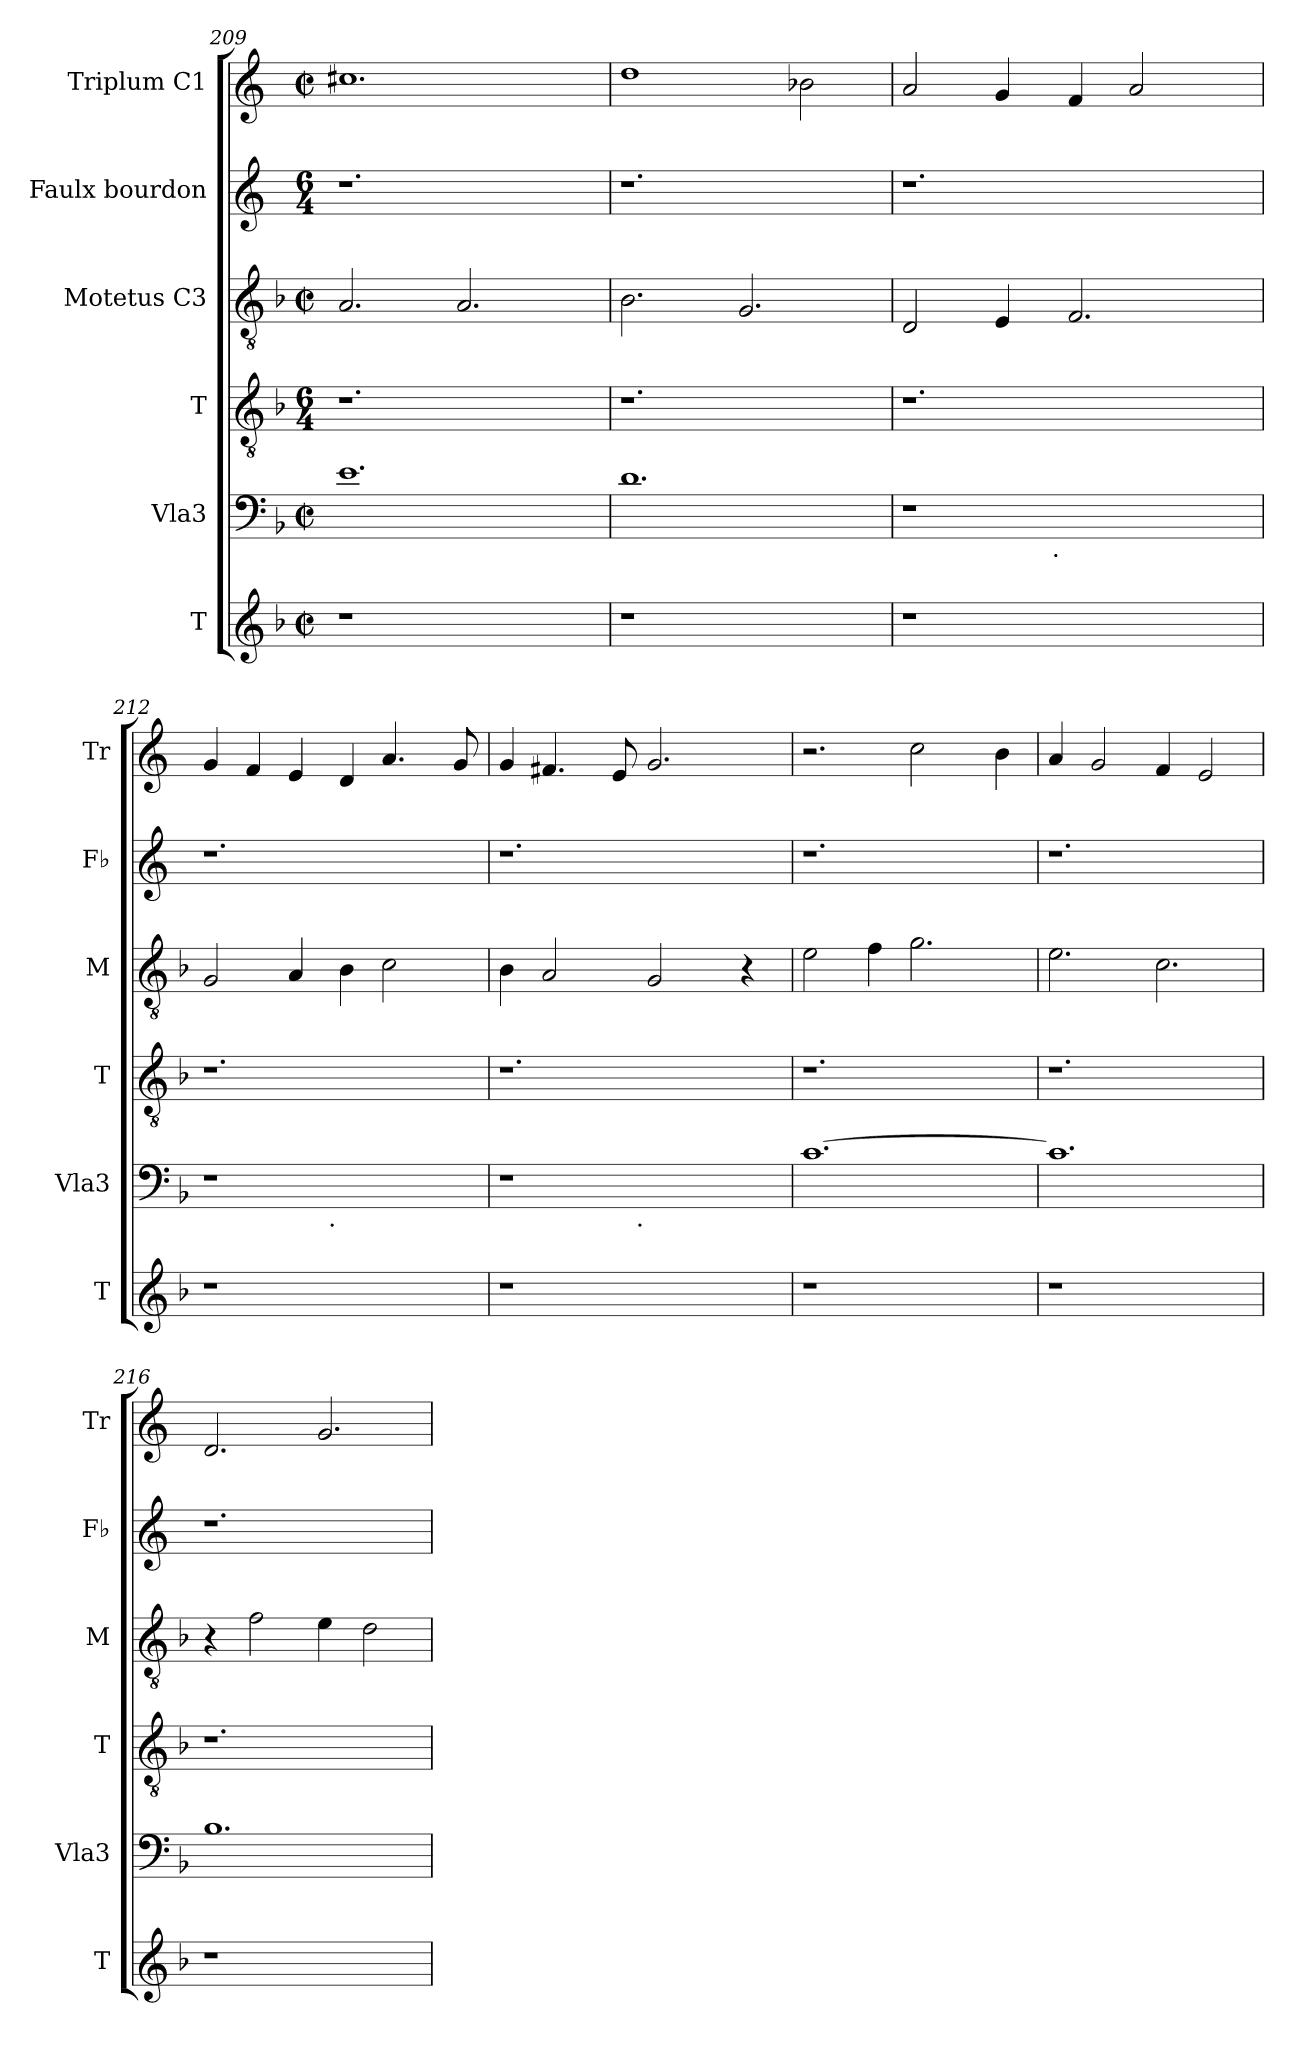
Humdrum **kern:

**kern	**kern	**kern	**kern	**kern	**kern
*part6	*part5	*part4	*part3	*part2	*part1
*staff6	*staff5	*staff4	*staff3	*staff2	*staff1
*I"T	*I"Vla3	*I"T	*I"Motetus C3	*I"Faulx bourdon	*I"Triplum C1
*I'T	*I'Vla3	*I'T	*I'M	*I'Fb	*I'Tr
*clefG2	*clefF4	*clefGv2	*clefGv2	*clefG2	*clefG2
*	*	*	*	*ITrd-3c-5	*ITrd-3c-5
*k[b-]	*k[b-]	*k[b-]	*k[b-]	*k[b-]	*k[b-]
*F:	*F:	*F:	*F:	*F:	*F:
*M2/2	*M2/2	*M6/4	*M2/2	*M6/4	*M2/2
*met(c|)	*met(c|)	*	*met(c|)	*	*met(c|)
=209	=209	=209	=209	=209	=209
1r	1.e	1.r	2.A/	1.r	1.ff#X
.	.	.	2.A/	.	.
2ryy	.	.	.	.	.
=210	=210	=210	=210	=210	=210
1r	1.d	1.r	2.B-\	1.r	1gg
.	.	.	2.G/	.	.
2ryy	.	.	.	.	2ee-X\
=211	=211	=211	=211	=211	=211
*	*^	*	*	*	*
1r	1r	2ryy	1.r	2D/	1.r	2dd/
.	.	8..ryy	.	4E/	.	4cc/
!	!	!LO:TX:b:t=.	!	!	!	!
.	.	2ryy	.	.	.	.
.	.	.	.	2.F/	.	4b-/
2ryy	2ryy	.	.	.	.	2dd/
.	.	4ryy	.	.	.	.
.	.	32ryy	.	.	.	.
=212	=212	=212	=212	=212	=212	=212
1r	1r	2ryy	1.r	2G/	1.r	4cc/
.	.	.	.	.	.	4b-/
.	.	8..ryy	.	4A/	.	4a/
!	!	!LO:TX:b:t=.	!	!	!	!
.	.	2ryy	.	.	.	.
.	.	.	.	4B-\	.	4g/
2ryy	2ryy	.	.	2c\	.	4.dd/
.	.	4ryy	.	.	.	.
.	.	.	.	.	.	8cc/
.	.	32ryy	.	.	.	.
=213	=213	=213	=213	=213	=213	=213
1r	1r	2ryy	1.r	4B-\	1.r	4cc/
.	.	.	.	2A/	.	4.bn/
.	.	8..ryy	.	.	.	.
.	.	.	.	.	.	8a/
!	!	!LO:TX:b:t=.	!	!	!	!
.	.	2ryy	.	.	.	.
.	.	.	.	2G/	.	2.cc/
2ryy	2ryy	.	.	.	.	.
.	.	4ryy	.	.	.	.
.	.	.	.	4r	.	.
.	.	32ryy	.	.	.	.
*	*v	*v	*	*	*	*
!!LO:LB:g=z
=214	=214	=214	=214	=214	=214
1r	[>1.c	1.r	2e\	1.r	2.r
.	.	.	4f\	.	.
.	.	.	2.g\	.	2ff\
2ryy	.	.	.	.	.
.	.	.	.	.	4ee\
=215	=215	=215	=215	=215	=215
1r	1.c]	1.r	2.e\	1.r	4dd/
.	.	.	.	.	2cc/
.	.	.	2.c\	.	4b-/
2ryy	.	.	.	.	2a/
=216	=216	=216	=216	=216	=216
1r	1.B-	1.r	4r	1.r	2.g/
.	.	.	2f\	.	.
.	.	.	4e\	.	2.cc/
2ryy	.	.	2d\	.	.
=	=	=	=	=	=
*-	*-	*-	*-	*-	*-
